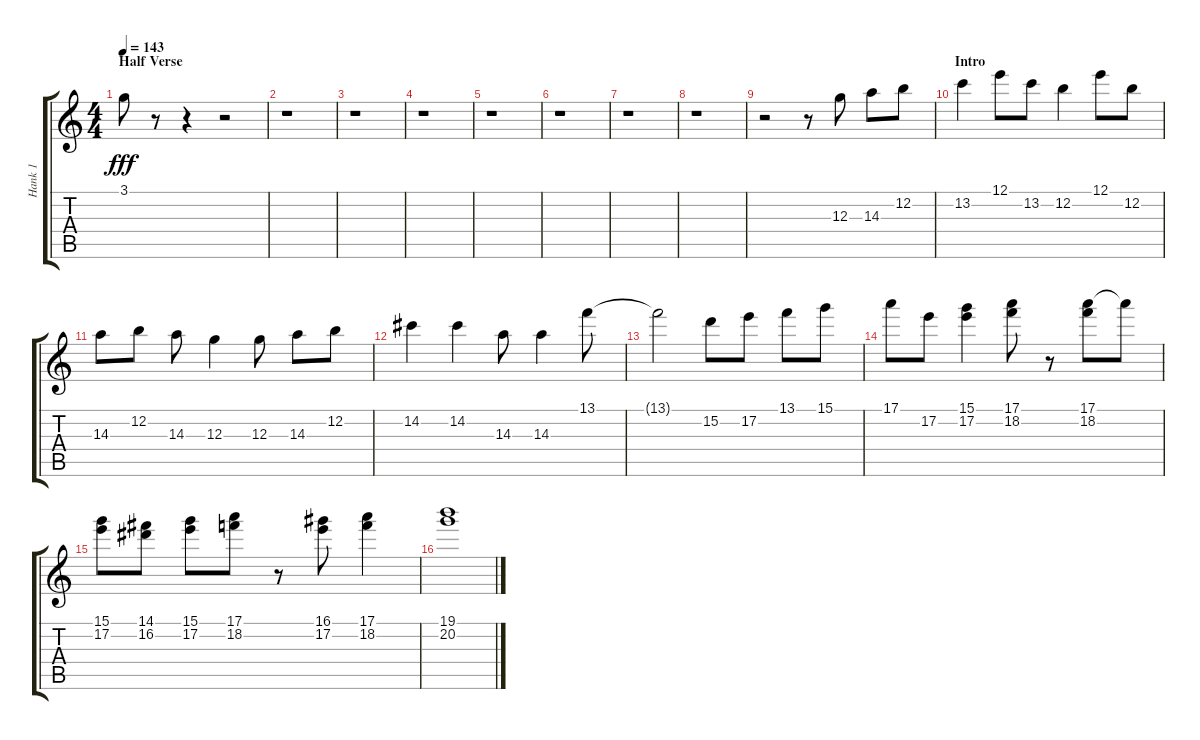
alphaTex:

\track ("Hank 1" "Hank 1") {instrument electricguitarclean}
\staff {score tabs}
\tuning (E4 B3 G3 D3 A2 E2) {hide}
\ts (4 4)
\section ("" "Half Verse")
\tempo 143
\clef g2
\ks c
3.1.8{dy fff} r.8 r.4 r.2 |
r.1 |
r.1 |
r.1 |
r.1 |
r.1 |
r.1 |
r.1 |
r.2 r.8 12.3.8{volume 16 instrument electricguitarmuted} 14.3.8 12.2.8 |
\section ("" "Intro")
13.2.4 12.1.8 13.2.8 12.2.4 12.1.8 12.2.8 |
14.3.8 12.2.8 14.3.8 12.3.4 12.3.8 14.3.8 12.2.8 |
14.2.4 14.2.4 14.3.8 14.3.4 13.1.8 |
13.1{t}.2 15.2.8 17.2.8 13.1.8 15.1.8 |
17.1.8 17.2.8 (15.1 17.2).4 (17.1 18.2).8 r.8 (17.1 18.2).8 17.1{t}.8 |
(15.1 17.2).8 (14.1 16.2).8 (15.1 17.2).8 (17.1 18.2).8 r.8 (16.1 17.2).8 (17.1 18.2).4 |
(19.1 20.2).1
